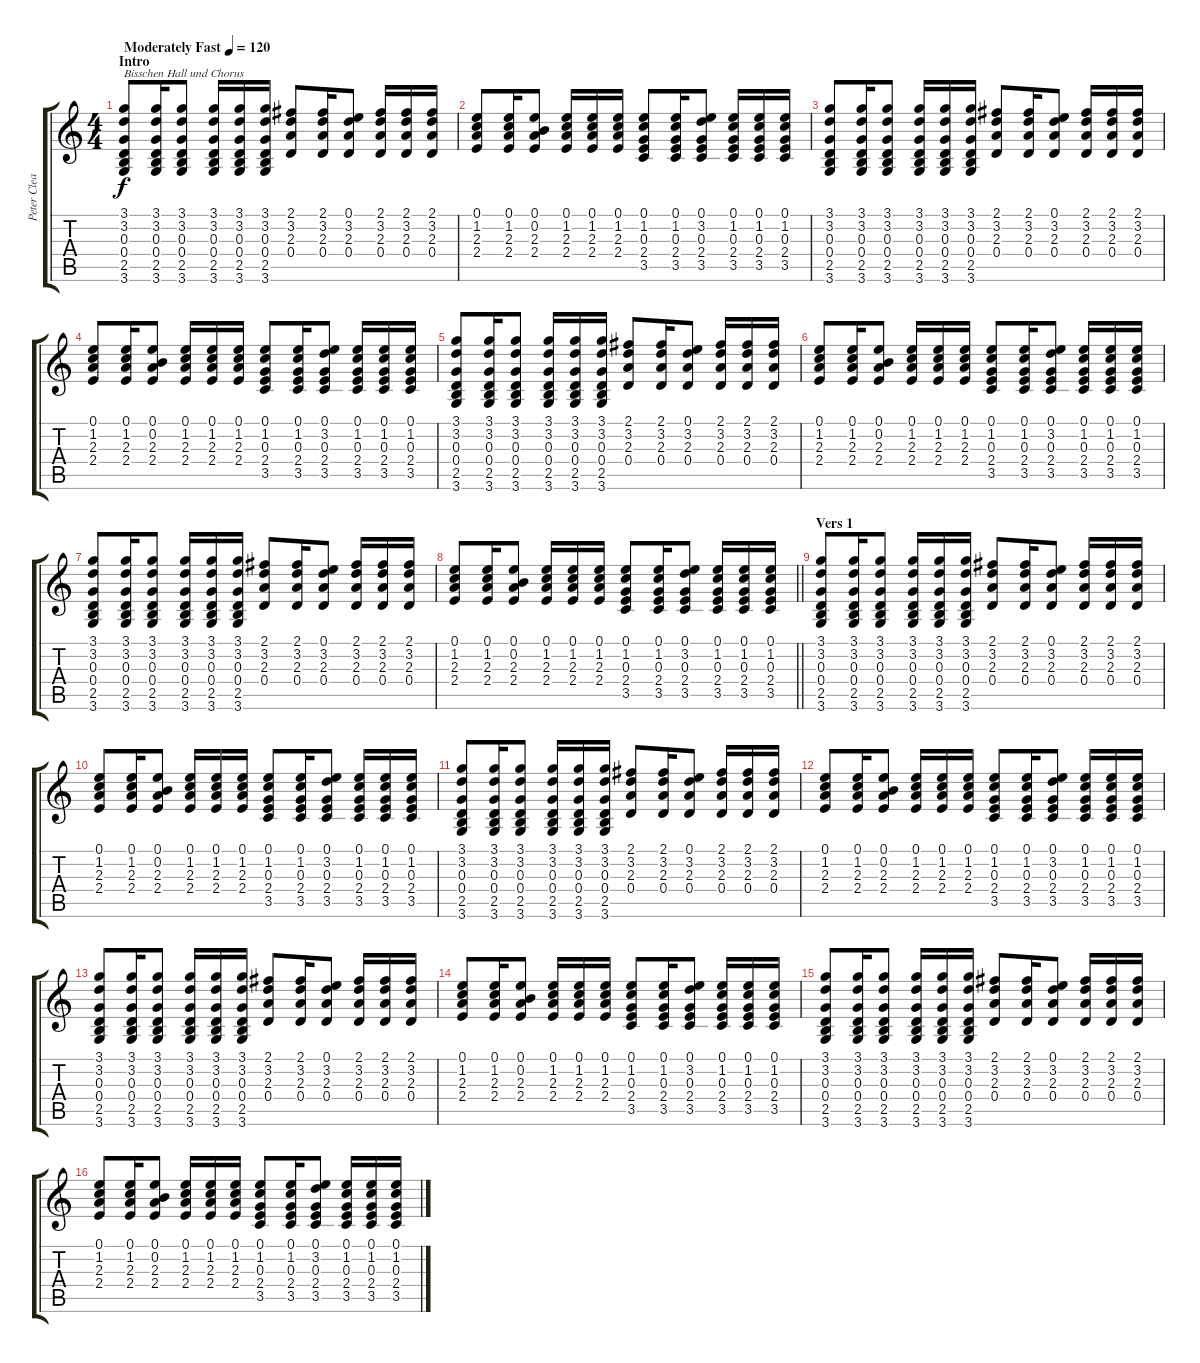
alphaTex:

\track ("Peter Clean" "Peter Clea") {instrument electricguitarclean}
\staff {score tabs}
\tuning (E4 B3 G3 D3 A2 E2) {hide}
\ts (4 4)
\section ("" "Intro")
\tempo (120 "Moderately Fast")
\clef g2
\ks c
(3.1 3.2 0.3 0.4 2.5 3.6).8{txt "Bisschen Hall und Chorus" dy f instrument electricguitarclean} (3.1 3.2 0.3 0.4 2.5 3.6).16 (3.1 3.2 0.3 0.4 2.5 3.6).8 (3.1 3.2 0.3 0.4 2.5 3.6).16 (3.1 3.2 0.3 0.4 2.5 3.6).16 (3.1 3.2 0.3 0.4 2.5 3.6).16 (2.1 3.2 2.3 0.4).8 (2.1 3.2 2.3 0.4).16 (0.1 3.2 2.3 0.4).8 (2.1 3.2 2.3 0.4).16 (2.1 3.2 2.3 0.4).16 (2.1 3.2 2.3 0.4).16 |
(0.1 1.2 2.3 2.4).8 (0.1 1.2 2.3 2.4).16 (0.1 0.2 2.3 2.4).8 (0.1 1.2 2.3 2.4).16 (0.1 1.2 2.3 2.4).16 (0.1 1.2 2.3 2.4).16 (0.1 1.2 0.3 2.4 3.5).8 (0.1 1.2 0.3 2.4 3.5).16 (0.1 3.2 0.3 2.4 3.5).8 (0.1 1.2 0.3 2.4 3.5).16 (0.1 1.2 0.3 2.4 3.5).16 (0.1 1.2 0.3 2.4 3.5).16 |
(3.1 3.2 0.3 0.4 2.5 3.6).8 (3.1 3.2 0.3 0.4 2.5 3.6).16 (3.1 3.2 0.3 0.4 2.5 3.6).8 (3.1 3.2 0.3 0.4 2.5 3.6).16 (3.1 3.2 0.3 0.4 2.5 3.6).16 (3.1 3.2 0.3 0.4 2.5 3.6).16 (2.1 3.2 2.3 0.4).8 (2.1 3.2 2.3 0.4).16 (0.1 3.2 2.3 0.4).8 (2.1 3.2 2.3 0.4).16 (2.1 3.2 2.3 0.4).16 (2.1 3.2 2.3 0.4).16 |
(0.1 1.2 2.3 2.4).8 (0.1 1.2 2.3 2.4).16 (0.1 0.2 2.3 2.4).8 (0.1 1.2 2.3 2.4).16 (0.1 1.2 2.3 2.4).16 (0.1 1.2 2.3 2.4).16 (0.1 1.2 0.3 2.4 3.5).8 (0.1 1.2 0.3 2.4 3.5).16 (0.1 3.2 0.3 2.4 3.5).8 (0.1 1.2 0.3 2.4 3.5).16 (0.1 1.2 0.3 2.4 3.5).16 (0.1 1.2 0.3 2.4 3.5).16 |
(3.1 3.2 0.3 0.4 2.5 3.6).8 (3.1 3.2 0.3 0.4 2.5 3.6).16 (3.1 3.2 0.3 0.4 2.5 3.6).8 (3.1 3.2 0.3 0.4 2.5 3.6).16 (3.1 3.2 0.3 0.4 2.5 3.6).16 (3.1 3.2 0.3 0.4 2.5 3.6).16 (2.1 3.2 2.3 0.4).8 (2.1 3.2 2.3 0.4).16 (0.1 3.2 2.3 0.4).8 (2.1 3.2 2.3 0.4).16 (2.1 3.2 2.3 0.4).16 (2.1 3.2 2.3 0.4).16 |
(0.1 1.2 2.3 2.4).8 (0.1 1.2 2.3 2.4).16 (0.1 0.2 2.3 2.4).8 (0.1 1.2 2.3 2.4).16 (0.1 1.2 2.3 2.4).16 (0.1 1.2 2.3 2.4).16 (0.1 1.2 0.3 2.4 3.5).8 (0.1 1.2 0.3 2.4 3.5).16 (0.1 3.2 0.3 2.4 3.5).8 (0.1 1.2 0.3 2.4 3.5).16 (0.1 1.2 0.3 2.4 3.5).16 (0.1 1.2 0.3 2.4 3.5).16 |
(3.1 3.2 0.3 0.4 2.5 3.6).8 (3.1 3.2 0.3 0.4 2.5 3.6).16 (3.1 3.2 0.3 0.4 2.5 3.6).8 (3.1 3.2 0.3 0.4 2.5 3.6).16 (3.1 3.2 0.3 0.4 2.5 3.6).16 (3.1 3.2 0.3 0.4 2.5 3.6).16 (2.1 3.2 2.3 0.4).8 (2.1 3.2 2.3 0.4).16 (0.1 3.2 2.3 0.4).8 (2.1 3.2 2.3 0.4).16 (2.1 3.2 2.3 0.4).16 (2.1 3.2 2.3 0.4).16 |
\barLineRight lightlight
(0.1 1.2 2.3 2.4).8 (0.1 1.2 2.3 2.4).16 (0.1 0.2 2.3 2.4).8 (0.1 1.2 2.3 2.4).16 (0.1 1.2 2.3 2.4).16 (0.1 1.2 2.3 2.4).16 (0.1 1.2 0.3 2.4 3.5).8 (0.1 1.2 0.3 2.4 3.5).16 (0.1 3.2 0.3 2.4 3.5).8 (0.1 1.2 0.3 2.4 3.5).16 (0.1 1.2 0.3 2.4 3.5).16 (0.1 1.2 0.3 2.4 3.5).16 |
\section ("" "Vers 1")
(3.1 3.2 0.3 0.4 2.5 3.6).8 (3.1 3.2 0.3 0.4 2.5 3.6).16 (3.1 3.2 0.3 0.4 2.5 3.6).8 (3.1 3.2 0.3 0.4 2.5 3.6).16 (3.1 3.2 0.3 0.4 2.5 3.6).16 (3.1 3.2 0.3 0.4 2.5 3.6).16 (2.1 3.2 2.3 0.4).8 (2.1 3.2 2.3 0.4).16 (0.1 3.2 2.3 0.4).8 (2.1 3.2 2.3 0.4).16 (2.1 3.2 2.3 0.4).16 (2.1 3.2 2.3 0.4).16 |
(0.1 1.2 2.3 2.4).8 (0.1 1.2 2.3 2.4).16 (0.1 0.2 2.3 2.4).8 (0.1 1.2 2.3 2.4).16 (0.1 1.2 2.3 2.4).16 (0.1 1.2 2.3 2.4).16 (0.1 1.2 0.3 2.4 3.5).8 (0.1 1.2 0.3 2.4 3.5).16 (0.1 3.2 0.3 2.4 3.5).8 (0.1 1.2 0.3 2.4 3.5).16 (0.1 1.2 0.3 2.4 3.5).16 (0.1 1.2 0.3 2.4 3.5).16 |
(3.1 3.2 0.3 0.4 2.5 3.6).8 (3.1 3.2 0.3 0.4 2.5 3.6).16 (3.1 3.2 0.3 0.4 2.5 3.6).8 (3.1 3.2 0.3 0.4 2.5 3.6).16 (3.1 3.2 0.3 0.4 2.5 3.6).16 (3.1 3.2 0.3 0.4 2.5 3.6).16 (2.1 3.2 2.3 0.4).8 (2.1 3.2 2.3 0.4).16 (0.1 3.2 2.3 0.4).8 (2.1 3.2 2.3 0.4).16 (2.1 3.2 2.3 0.4).16 (2.1 3.2 2.3 0.4).16 |
(0.1 1.2 2.3 2.4).8 (0.1 1.2 2.3 2.4).16 (0.1 0.2 2.3 2.4).8 (0.1 1.2 2.3 2.4).16 (0.1 1.2 2.3 2.4).16 (0.1 1.2 2.3 2.4).16 (0.1 1.2 0.3 2.4 3.5).8 (0.1 1.2 0.3 2.4 3.5).16 (0.1 3.2 0.3 2.4 3.5).8 (0.1 1.2 0.3 2.4 3.5).16 (0.1 1.2 0.3 2.4 3.5).16 (0.1 1.2 0.3 2.4 3.5).16 |
(3.1 3.2 0.3 0.4 2.5 3.6).8 (3.1 3.2 0.3 0.4 2.5 3.6).16 (3.1 3.2 0.3 0.4 2.5 3.6).8 (3.1 3.2 0.3 0.4 2.5 3.6).16 (3.1 3.2 0.3 0.4 2.5 3.6).16 (3.1 3.2 0.3 0.4 2.5 3.6).16 (2.1 3.2 2.3 0.4).8 (2.1 3.2 2.3 0.4).16 (0.1 3.2 2.3 0.4).8 (2.1 3.2 2.3 0.4).16 (2.1 3.2 2.3 0.4).16 (2.1 3.2 2.3 0.4).16 |
(0.1 1.2 2.3 2.4).8 (0.1 1.2 2.3 2.4).16 (0.1 0.2 2.3 2.4).8 (0.1 1.2 2.3 2.4).16 (0.1 1.2 2.3 2.4).16 (0.1 1.2 2.3 2.4).16 (0.1 1.2 0.3 2.4 3.5).8 (0.1 1.2 0.3 2.4 3.5).16 (0.1 3.2 0.3 2.4 3.5).8 (0.1 1.2 0.3 2.4 3.5).16 (0.1 1.2 0.3 2.4 3.5).16 (0.1 1.2 0.3 2.4 3.5).16 |
(3.1 3.2 0.3 0.4 2.5 3.6).8 (3.1 3.2 0.3 0.4 2.5 3.6).16 (3.1 3.2 0.3 0.4 2.5 3.6).8 (3.1 3.2 0.3 0.4 2.5 3.6).16 (3.1 3.2 0.3 0.4 2.5 3.6).16 (3.1 3.2 0.3 0.4 2.5 3.6).16 (2.1 3.2 2.3 0.4).8 (2.1 3.2 2.3 0.4).16 (0.1 3.2 2.3 0.4).8 (2.1 3.2 2.3 0.4).16 (2.1 3.2 2.3 0.4).16 (2.1 3.2 2.3 0.4).16 |
(0.1 1.2 2.3 2.4).8 (0.1 1.2 2.3 2.4).16 (0.1 0.2 2.3 2.4).8 (0.1 1.2 2.3 2.4).16 (0.1 1.2 2.3 2.4).16 (0.1 1.2 2.3 2.4).16 (0.1 1.2 0.3 2.4 3.5).8 (0.1 1.2 0.3 2.4 3.5).16 (0.1 3.2 0.3 2.4 3.5).8 (0.1 1.2 0.3 2.4 3.5).16 (0.1 1.2 0.3 2.4 3.5).16 (0.1 1.2 0.3 2.4 3.5).16
